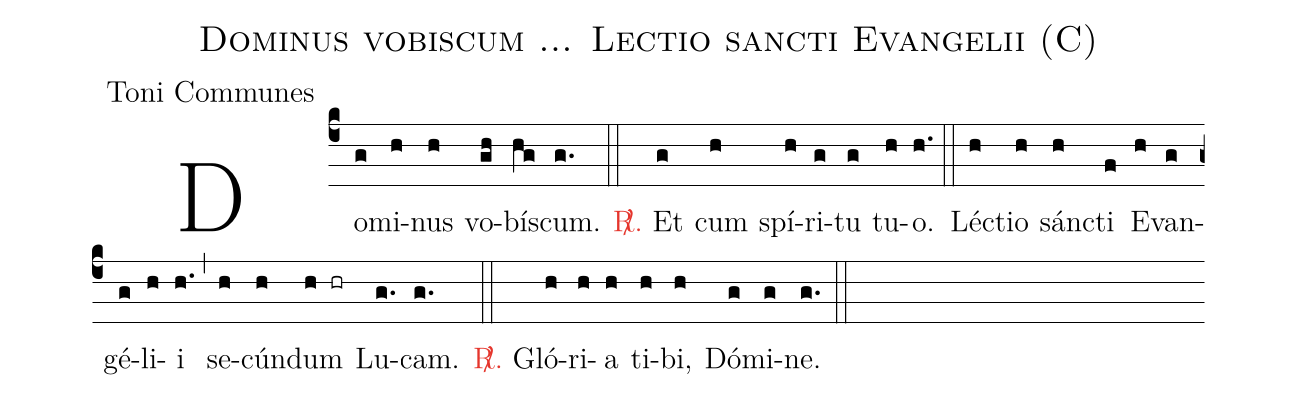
name:Dominus vobiscum ... Lectio sancti Evangelii (C);
office-part:Toni Communes;
%%
(c4) Do(g)mi(h)nus(h) vo(gh)bís(hg)cum.(g.) (::) <c><sp>R/</sp>.</c> Et(g) cum(h) spí(h)ri(g)tu(g) tu(h)o.(h.) (::)
Lé(h)ctio(h) sán(h)cti(f) E(h)van(g)gé(g)li(h)i(h.) (,) se(h)cún(h)dum(h hr) Lu(g.)cam.(g.) (::)
<c><sp>R/</sp>.</c> Gló(h)ri(h)a(h) ti(h)bi,(h) Dó(g)mi(g)ne.(g.) (::)
